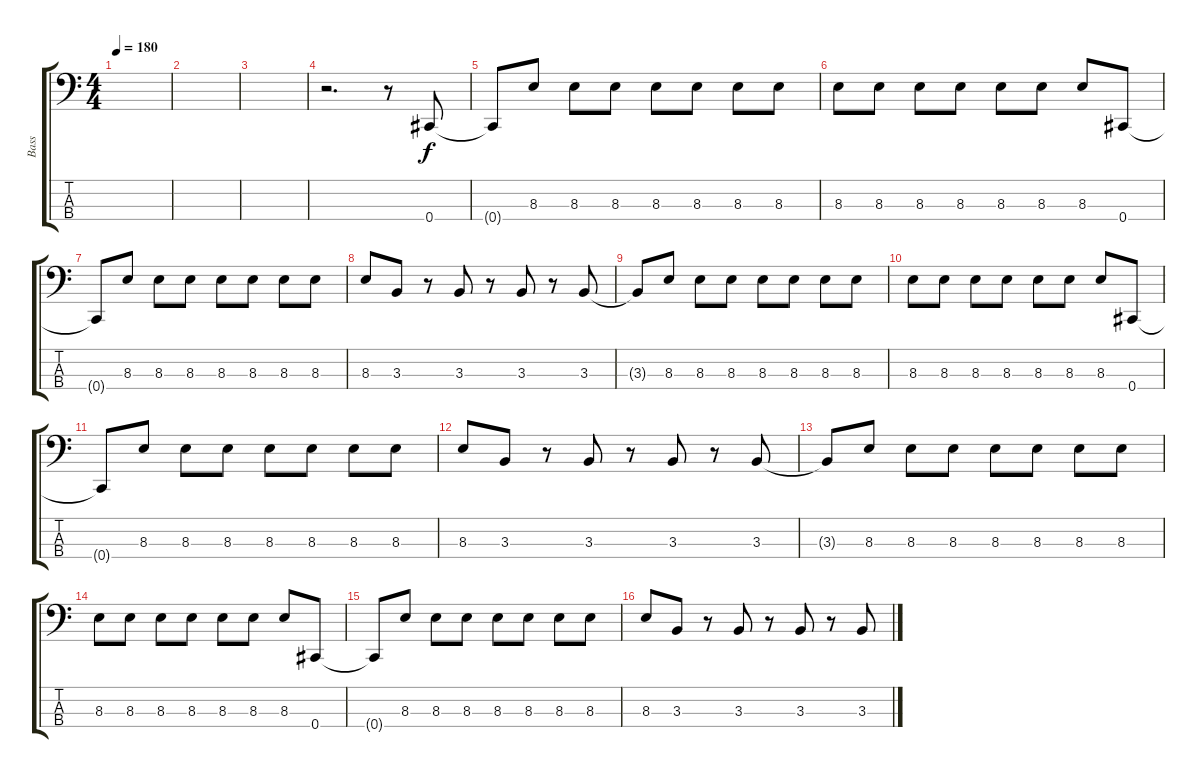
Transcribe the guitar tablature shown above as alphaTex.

\track ("Bass" "Bass") {instrument electricbasspick}
\staff {score tabs}
\tuning (Gb2 Db2 Ab1 Db1) {hide}
\ts (4 4)
\tempo 180
\clef f4
\ks c
|
|
|
r.2{d} r.8 0.4.8 |
0.4{t}.8 8.3.8 8.3.8 8.3.8 8.3.8 8.3.8 8.3.8 8.3.8 |
8.3.8 8.3.8 8.3.8 8.3.8 8.3.8 8.3.8 8.3.8 0.4.8 |
0.4{t}.8 8.3.8 8.3.8 8.3.8 8.3.8 8.3.8 8.3.8 8.3.8 |
8.3.8 3.3.8 r.8 3.3.8 r.8 3.3.8 r.8 3.3.8 |
3.3{t}.8 8.3.8 8.3.8 8.3.8 8.3.8 8.3.8 8.3.8 8.3.8 |
8.3.8 8.3.8 8.3.8 8.3.8 8.3.8 8.3.8 8.3.8 0.4.8 |
0.4{t}.8 8.3.8 8.3.8 8.3.8 8.3.8 8.3.8 8.3.8 8.3.8 |
8.3.8 3.3.8 r.8 3.3.8 r.8 3.3.8 r.8 3.3.8 |
3.3{t}.8 8.3.8 8.3.8 8.3.8 8.3.8 8.3.8 8.3.8 8.3.8 |
8.3.8 8.3.8 8.3.8 8.3.8 8.3.8 8.3.8 8.3.8 0.4.8 |
0.4{t}.8 8.3.8 8.3.8 8.3.8 8.3.8 8.3.8 8.3.8 8.3.8 |
8.3.8 3.3.8 r.8 3.3.8 r.8 3.3.8 r.8 3.3.8
